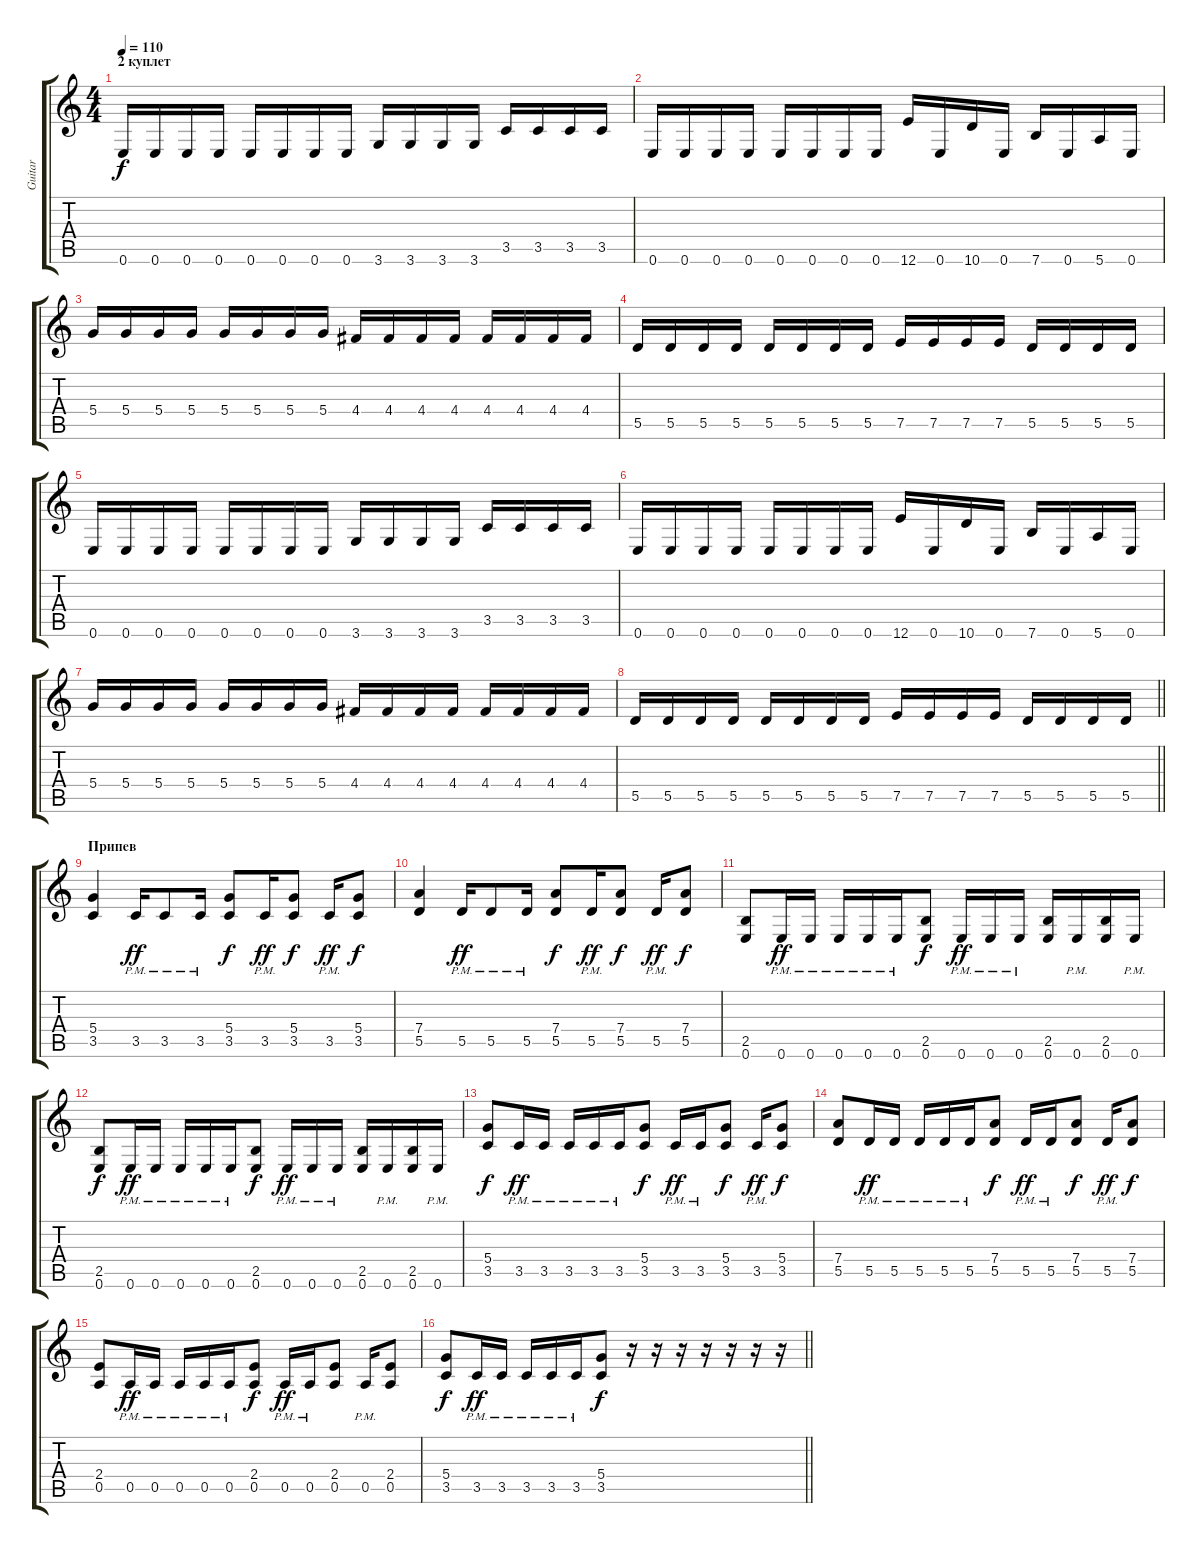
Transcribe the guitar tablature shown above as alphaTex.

\track ("Guitar" "Guitar") {instrument distortionguitar}
\staff {score tabs}
\tuning (E4 B3 G3 D3 A2 E2) {hide}
\ts (4 4)
\section ("" "2 куплет")
\tempo 110
\clef g2
\ks c
0.6.16{dy f} 0.6.16 0.6.16 0.6.16 0.6.16 0.6.16 0.6.16 0.6.16 3.6.16 3.6.16 3.6.16 3.6.16 3.5.16 3.5.16 3.5.16 3.5.16 |
0.6.16 0.6.16 0.6.16 0.6.16 0.6.16 0.6.16 0.6.16 0.6.16 12.6.16 0.6.16 10.6.16 0.6.16 7.6.16 0.6.16 5.6.16 0.6.16 |
5.4.16 5.4.16 5.4.16 5.4.16 5.4.16 5.4.16 5.4.16 5.4.16 4.4.16 4.4.16 4.4.16 4.4.16 4.4.16 4.4.16 4.4.16 4.4.16 |
5.5.16 5.5.16 5.5.16 5.5.16 5.5.16 5.5.16 5.5.16 5.5.16 7.5.16 7.5.16 7.5.16 7.5.16 5.5.16 5.5.16 5.5.16 5.5.16 |
0.6.16 0.6.16 0.6.16 0.6.16 0.6.16 0.6.16 0.6.16 0.6.16 3.6.16 3.6.16 3.6.16 3.6.16 3.5.16 3.5.16 3.5.16 3.5.16 |
0.6.16 0.6.16 0.6.16 0.6.16 0.6.16 0.6.16 0.6.16 0.6.16 12.6.16 0.6.16 10.6.16 0.6.16 7.6.16 0.6.16 5.6.16 0.6.16 |
5.4.16 5.4.16 5.4.16 5.4.16 5.4.16 5.4.16 5.4.16 5.4.16 4.4.16 4.4.16 4.4.16 4.4.16 4.4.16 4.4.16 4.4.16 4.4.16 |
\barLineRight lightlight
5.5.16 5.5.16 5.5.16 5.5.16 5.5.16 5.5.16 5.5.16 5.5.16 7.5.16 7.5.16 7.5.16 7.5.16 5.5.16 5.5.16 5.5.16 5.5.16 |
\section ("" "Припев")
(5.4 3.5).4 3.5{pm}.16{dy ff} 3.5{pm}.8 3.5{pm}.16 (5.4 3.5).8{dy f} 3.5{pm}.16{dy ff} (5.4 3.5).8{dy f} 3.5{pm}.16{dy ff} (5.4 3.5).8{dy f} |
(7.4 5.5).4 5.5{pm}.16{dy ff} 5.5{pm}.8 5.5{pm}.16 (7.4 5.5).8{dy f} 5.5{pm}.16{dy ff} (7.4 5.5).8{dy f} 5.5{pm}.16{dy ff} (7.4 5.5).8{dy f} |
(2.5 0.6).8 0.6{pm}.16{dy ff} 0.6{pm}.16 0.6{pm}.16 0.6{pm}.16 0.6{pm}.16 (2.5 0.6).8{dy f} 0.6{pm}.16{dy ff} 0.6{pm}.16 0.6{pm}.16 (2.5 0.6).16 0.6{pm}.16 (2.5 0.6).16 0.6{pm}.16 |
(2.5 0.6).8{dy f} 0.6{pm}.16{dy ff} 0.6{pm}.16 0.6{pm}.16 0.6{pm}.16 0.6{pm}.16 (2.5 0.6).8{dy f} 0.6{pm}.16{dy ff} 0.6{pm}.16 0.6{pm}.16 (2.5 0.6).16 0.6{pm}.16 (2.5 0.6).16 0.6{pm}.16 |
(5.4 3.5).8{dy f} 3.5{pm}.16{dy ff} 3.5{pm}.16 3.5{pm}.16 3.5{pm}.16 3.5{pm}.16 (5.4 3.5).8{dy f} 3.5{pm}.16{dy ff} 3.5{pm}.16 (5.4 3.5).8{dy f} 3.5{pm}.16{dy ff} (5.4 3.5).8{dy f} |
(7.4 5.5).8 5.5{pm}.16{dy ff} 5.5{pm}.16 5.5{pm}.16 5.5{pm}.16 5.5{pm}.16 (7.4 5.5).8{dy f} 5.5{pm}.16{dy ff} 5.5{pm}.16 (7.4 5.5).8{dy f} 5.5{pm}.16{dy ff} (7.4 5.5).8{dy f} |
(2.4 0.5).8 0.5{pm}.16{dy ff} 0.5{pm}.16 0.5{pm}.16 0.5{pm}.16 0.5{pm}.16 (2.4 0.5).8{dy f} 0.5{pm}.16{dy ff} 0.5{pm}.16 (2.4 0.5).8 0.5{pm}.16 (2.4 0.5).8 |
\barLineRight lightlight
(5.4 3.5).8{dy f} 3.5{pm}.16{dy ff} 3.5{pm}.16 3.5{pm}.16 3.5{pm}.16 3.5{pm}.16 (5.4 3.5).8{dy f} r.16 r.16 r.16 r.16 r.16 r.16 r.16
